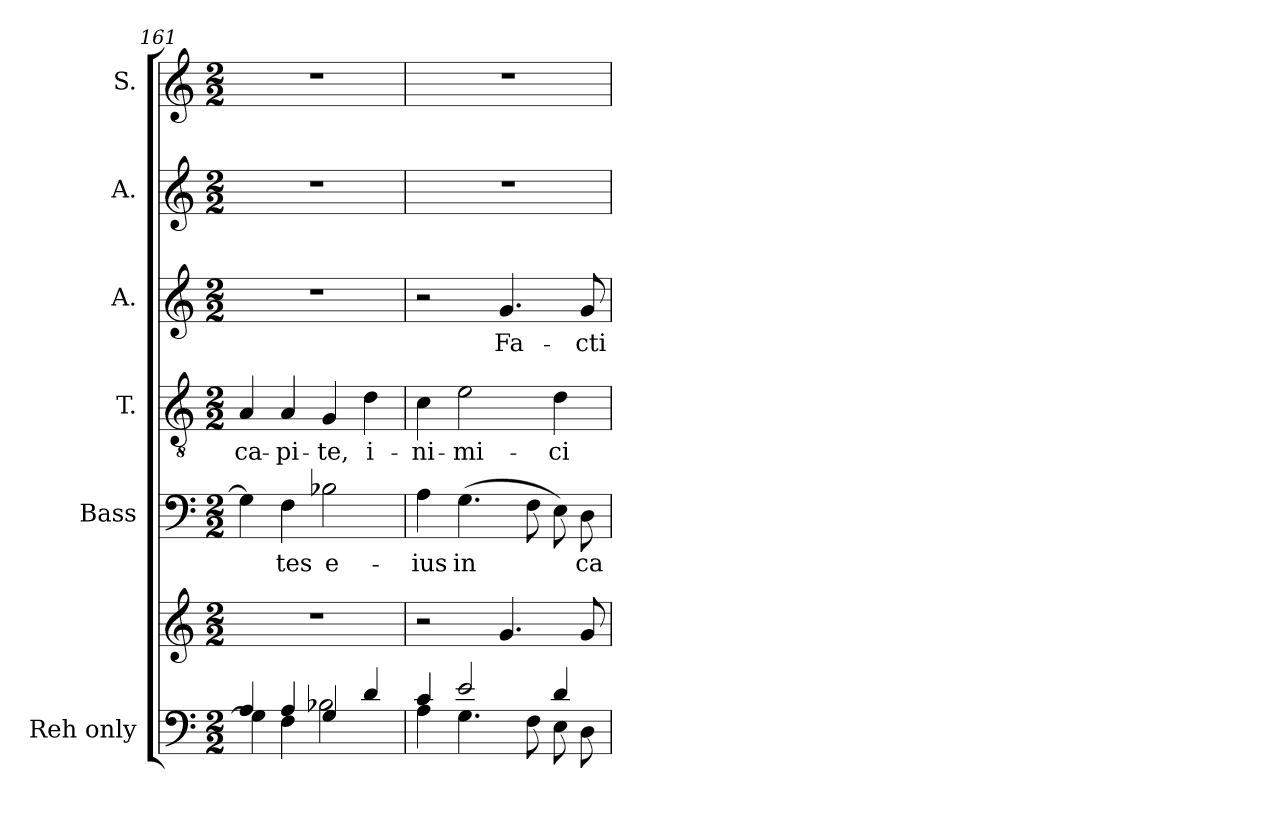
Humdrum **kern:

**kern	**kern	**kern	**text	**kern	**text	**kern	**text	**kern	**kern
*part6	*part6	*part5	*part5	*part4	*part4	*part3	*part3	*part2	*part1
*staff7	*staff6	*staff5	*staff5	*staff4	*staff4	*staff3	*staff3	*staff2	*staff1
*I"Reh only	*	*I"Bass	*	*I"T.	*	*I"A.	*	*I"A.	*I"S.
*	*	*I'B.	*	*	*	*	*	*	*
*clefF4	*clefG2	*clefF4	*	*clefGv2	*	*clefG2	*	*clefG2	*clefG2
*	*	*	*	*	*	*ITrd7c12	*	*ITrd7c12	*
*k[]	*k[]	*k[]	*	*k[]	*	*k[]	*	*k[]	*k[]
*C:	*C:	*C:	*	*C:	*	*C:	*	*C:	*C:
*M2/2	*M2/2	*M2/2	*	*M2/2	*	*M2/2	*	*M2/2	*M2/2
=161	=161	=161	=161	=161	=161	=161	=161	=161	=161
*^	*	*	*	*	*	*	*	*	*
!	!	!	!	!	!	!LO:LY:b	!	!	!	!
4A/	4G\]	1r	4G\]	.	4A/	ca-	1r	.	1r	1r
!	!	!	!	!LO:LY:b	!	!LO:LY:b	!	!	!	!
4A/	4F\	.	4F\	-tes	4A/	-pi-	.	.	.	.
!	!	!	!	!LO:LY:b	!	!LO:LY:b	!	!	!	!
4G/	2B-X\	.	2B-X\	e-	4G/	-te,	.	.	.	.
!	!	!	!	!	!	!LO:LY:b	!	!	!	!
4d/	.	.	.	.	4d\	i-	.	.	.	.
=162	=162	=162	=162	=162	=162	=162	=162	=162	=162	=162
!	!	!	!	!LO:LY:b	!	!LO:LY:b	!	!	!	!
4c/	4A\	2r	4A\	-ius	4c\	-ni-	2r	.	1r	1r
!	!	!	!	!LO:LY:b	!	!LO:LY:b	!	!	!	!
2e/	4.G\	.	(>4.G\	in	2e\	-mi-	.	.	.	.
!	!	!	!	!	!	!	!	!LO:LY:b	!	!
.	.	4.g/	.	.	.	.	4.G/	Fa-	.	.
.	8F\	.	8F\	.	.	.	.	.	.	.
!	!	!	!	!	!	!LO:LY:b	!	!	!	!
4d/	8E\	.	8E\)	.	4d\	-ci	.	.	.	.
!	!	!	!	!LO:LY:b	!	!	!	!LO:LY:b	!	!
.	8D\	8g/	8D\	ca-	.	.	8G/	-cti	.	.
*v	*v	*	*	*	*	*	*	*	*	*
=	=	=	=	=	=	=	=	=	=
*-	*-	*-	*-	*-	*-	*-	*-	*-	*-
